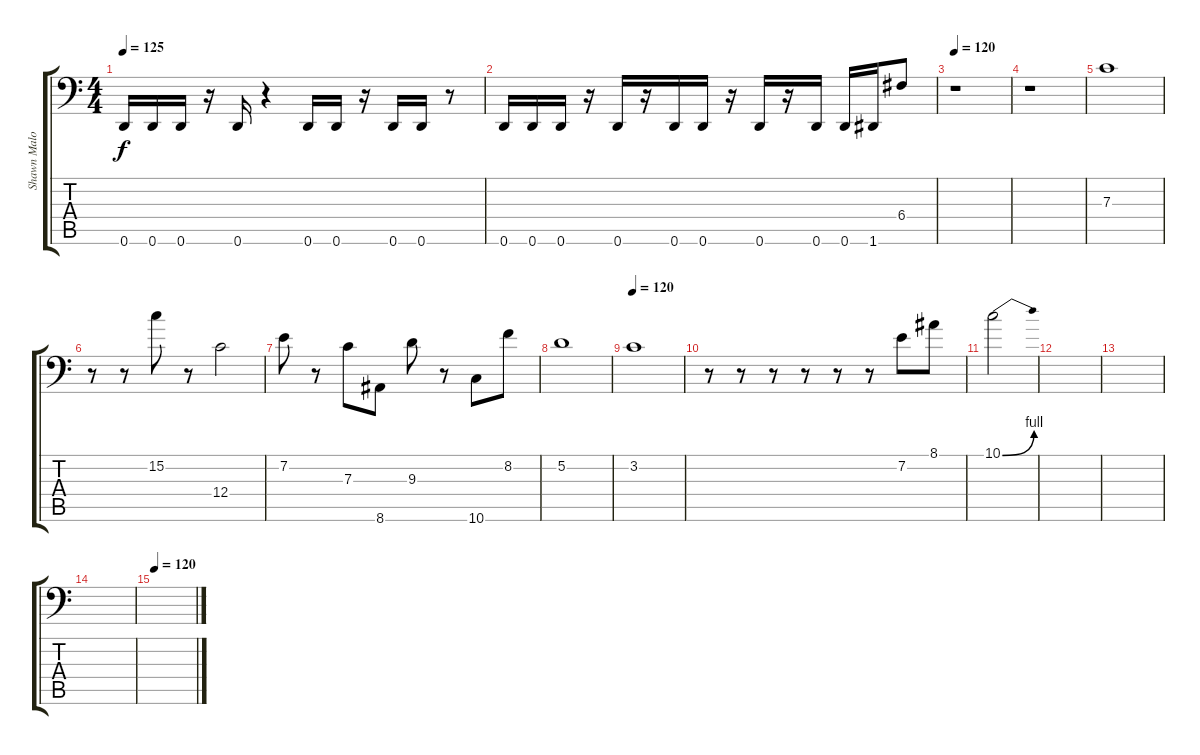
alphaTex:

\track ("Shawn Malone" "Shawn Malo") {instrument fretlessbass}
\staff {score tabs}
\tuning (D3 A2 F2 C2 G1 D1) {hide}
\ts (4 4)
\tempo 125
\clef f4
\ks c
0.6.16{dy f} 0.6.16 0.6.16 r.16 0.6.16 r.4 0.6.16 0.6.16 r.16 0.6.16 0.6.16 r.8 |
0.6.16 0.6.16 0.6.16 r.16 0.6.16 r.16 0.6.16 0.6.16 r.16 0.6.16 r.16 0.6.16 0.6.16 1.6.16 6.4.8 |
\tempo 120
r.1 |
r.1 |
7.3.1 |
r.8 r.8 15.2.8 r.8 12.4.2 |
7.2.8 r.8 7.3.8 8.6.8 9.3.8 r.8 10.6.8 8.2.8 |
5.2.1 |
\tempo 120
3.2.1{volume 9} |
r.8 r.8 r.8 r.8 r.8 r.8 7.2.8 8.1.8 |
10.1{be (bend 0 0 60 4)}.2{volume 8} |
|
|
|
\tempo 120
